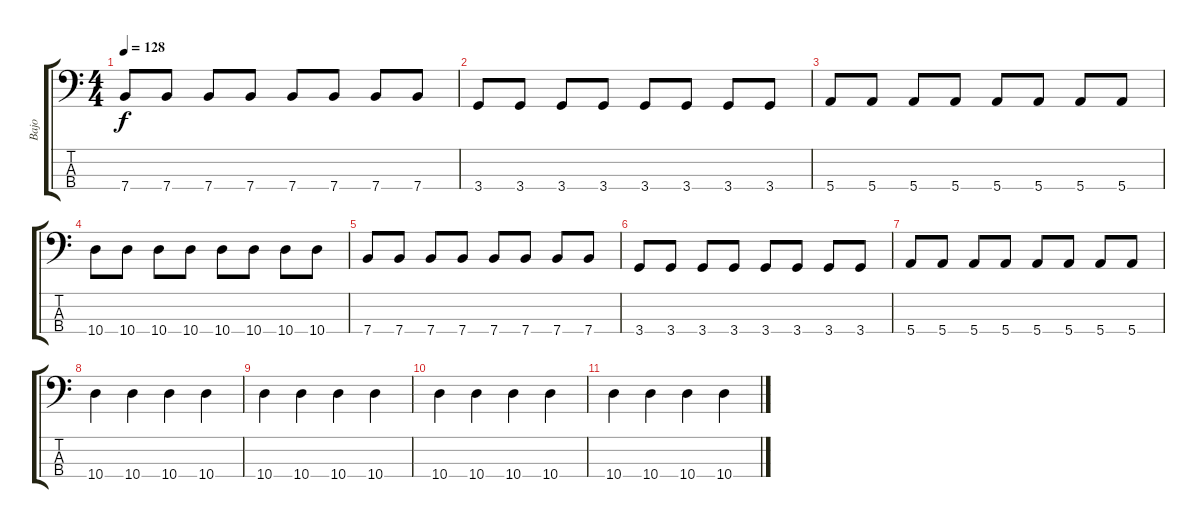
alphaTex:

\track ("Bajo" "Bajo") {instrument electricbassfinger}
\staff {score tabs}
\tuning (G2 D2 A1 E1) {hide}
\ts (4 4)
\tempo 128
\clef f4
\ks c
7.4.8{dy f} 7.4.8 7.4.8 7.4.8 7.4.8 7.4.8 7.4.8 7.4.8 |
3.4.8 3.4.8 3.4.8 3.4.8 3.4.8 3.4.8 3.4.8 3.4.8 |
5.4.8 5.4.8 5.4.8 5.4.8 5.4.8 5.4.8 5.4.8 5.4.8 |
10.4.8 10.4.8 10.4.8 10.4.8 10.4.8 10.4.8 10.4.8 10.4.8 |
7.4.8 7.4.8 7.4.8 7.4.8 7.4.8 7.4.8 7.4.8 7.4.8 |
3.4.8 3.4.8 3.4.8 3.4.8 3.4.8 3.4.8 3.4.8 3.4.8 |
5.4.8 5.4.8 5.4.8 5.4.8 5.4.8 5.4.8 5.4.8 5.4.8 |
10.4.4 10.4.4 10.4.4 10.4.4 |
10.4.4 10.4.4 10.4.4 10.4.4 |
10.4.4 10.4.4 10.4.4 10.4.4 |
10.4.4 10.4.4 10.4.4 10.4.4
